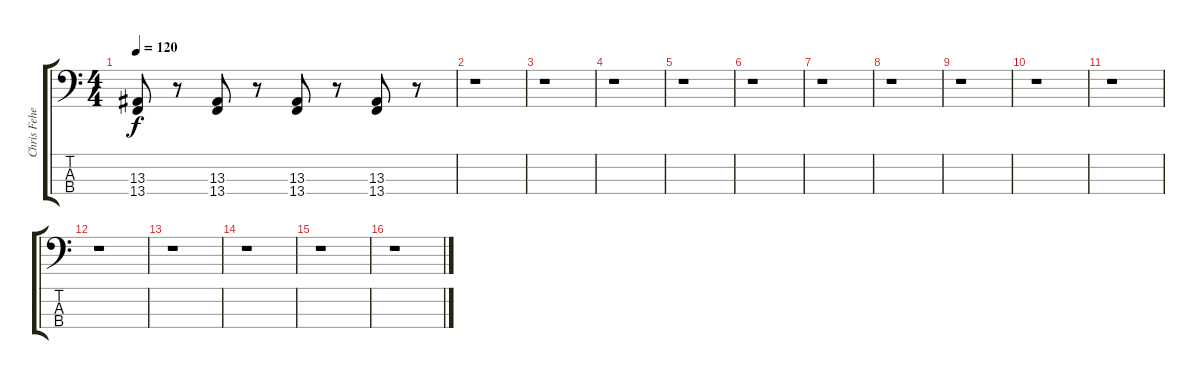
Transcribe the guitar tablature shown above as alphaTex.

\track ("Chris Fehen" "Chris Fehe") {instrument melodictom}
\staff {score tabs}
\tuning (G2 D2 A1 E1) {hide}
\ts (4 4)
\tempo 120
\clef f4
\ks c
(13.3 13.4).8{dy f} r.8 (13.3 13.4).8 r.8 (13.3 13.4).8 r.8 (13.3 13.4).8 r.8 |
r.1 |
r.1 |
r.1 |
r.1 |
r.1 |
r.1 |
r.1 |
r.1 |
r.1 |
r.1 |
r.1 |
r.1 |
r.1 |
r.1 |
r.1
